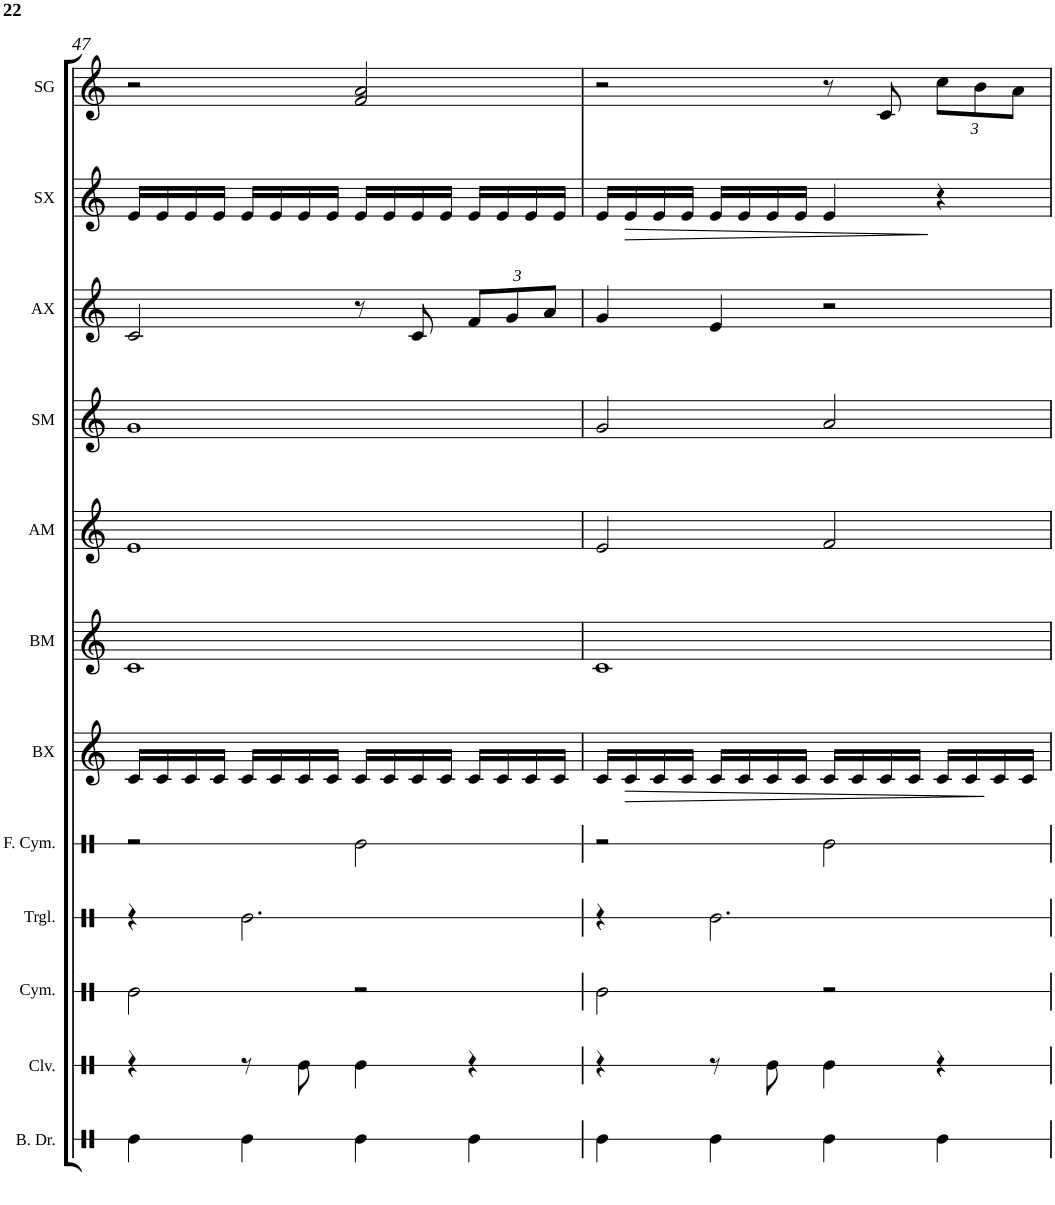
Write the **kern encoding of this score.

**kern	**kern	**kern	**kern	**kern	**kern	**dynam	**kern	**kern	**kern	**kern	**kern	**dynam	**kern
*part12	*part11	*part10	*part9	*part8	*part7	*part7	*part6	*part5	*part4	*part3	*part2	*part2	*part1
*staff12	*staff11	*staff10	*staff9	*staff8	*staff7	*staff7	*staff6	*staff5	*staff4	*staff3	*staff2	*staff2	*staff1
*I"Bass Drum	*I"Claves	*I"Cymbals	*I"Triangle	*I"Finger Cymbals	*I"Bass Xylophone	*	*I"Bass Metallophone	*I"Alto Metallophone	*I"Soprano Metallophone	*I"Alto Xylophone	*I"Soprano Xylophone	*	*I"Soprano Glockenspiel
*I'B. Dr.	*I'Clv.	*I'Cym.	*I'Trgl.	*I'F. Cym.	*I'BX	*	*I'BM	*I'AM	*I'SM	*I'AX	*I'SX	*	*I'SG
!!LO:PB:g=z
*clefX	*clefX	*clefX	*clefX	*clefX	*clefG2	*	*clefG2	*clefG2	*clefG2	*clefG2	*clefG2	*	*clefG2
*	*	*	*	*	*Trd7c12	*	*Trd7c12	*	*Trd-7c-12	*	*Trd-7c-12	*	*Trd-14c-24
*k[]	*k[]	*k[]	*k[]	*k[]	*k[]	*	*k[]	*k[]	*k[]	*k[]	*k[]	*	*k[]
*M4/4	*M4/4	*M4/4	*M4/4	*M4/4	*M4/4	*	*M4/4	*M4/4	*M4/4	*M4/4	*M4/4	*	*M4/4
=47	=47	=47	=47	=47	=47	=47	=47	=47	=47	=47	=47	=47	=47
4Re\	4r	2Re\	4r	2r	16c/LL	.	1c	1e	1g	2c/	16e/LL	.	2r
.	.	.	.	.	16c/	.	.	.	.	.	16e/	.	.
.	.	.	.	.	16c/	.	.	.	.	.	16e/	.	.
.	.	.	.	.	16c/JJ	.	.	.	.	.	16e/JJ	.	.
4Re\	8r	.	2.Re\	.	16c/LL	.	.	.	.	.	16e/LL	.	.
.	.	.	.	.	16c/	.	.	.	.	.	16e/	.	.
.	8Re\	.	.	.	16c/	.	.	.	.	.	16e/	.	.
.	.	.	.	.	16c/JJ	.	.	.	.	.	16e/JJ	.	.
4Re\	4Re\	2r	.	2Re\	16c/LL	.	.	.	.	8r	16e/LL	.	2f/ 2a/
.	.	.	.	.	16c/	.	.	.	.	.	16e/	.	.
.	.	.	.	.	16c/	.	.	.	.	8c/	16e/	.	.
.	.	.	.	.	16c/JJ	.	.	.	.	.	16e/JJ	.	.
*	*	*	*	*	*	*	*	*	*	*Xbrackettup	*	*	*
4Re\	4r	.	.	.	16c/LL	.	.	.	.	12f/L	16e/LL	.	.
.	.	.	.	.	16c/	.	.	.	.	.	16e/	.	.
.	.	.	.	.	.	.	.	.	.	12g/	.	.	.
.	.	.	.	.	16c/	.	.	.	.	.	16e/	.	.
.	.	.	.	.	.	.	.	.	.	12a/J	.	.	.
.	.	.	.	.	16c/JJ	.	.	.	.	.	16e/JJ	.	.
=48	=48	=48	=48	=48	=48	=48	=48	=48	=48	=48	=48	=48	=48
4Re\	4r	2Re\	4r	2r	16c/LL	.	1c	2e/	2g/	4g/	16e/LL	.	2r
!	!	!	!	!	!	!LO:HP:b	!	!	!	!	!	!LO:HP:b	!
.	.	.	.	.	16c/	>	.	.	.	.	16e/	>	.
.	.	.	.	.	16c/	.	.	.	.	.	16e/	.	.
.	.	.	.	.	16c/JJ	.	.	.	.	.	16e/JJ	.	.
4Re\	8r	.	2.Re\	.	16c/LL	.	.	.	.	4e/	16e/LL	.	.
.	.	.	.	.	16c/	.	.	.	.	.	16e/	.	.
.	8Re\	.	.	.	16c/	.	.	.	.	.	16e/	.	.
.	.	.	.	.	16c/JJ	.	.	.	.	.	16e/JJ	.	.
4Re\	4Re\	2r	.	2Re\	16c/LL	.	.	2f/	2a/	2r	4e/	.	8r
.	.	.	.	.	16c/	.	.	.	.	.	.	.	.
.	.	.	.	.	16c/	.	.	.	.	.	.	.	8c/
.	.	.	.	.	16c/JJ	.	.	.	.	.	.	.	.
*	*	*	*	*	*	*	*	*	*	*	*	*	*Xbrackettup
4Re\	4r	.	.	.	16c/LL	.	.	.	.	.	4r	]	12cc\L
.	.	.	.	.	16c/	.	.	.	.	.	.	.	.
.	.	.	.	.	.	.	.	.	.	.	.	.	12b\
.	.	.	.	.	16c/	]	.	.	.	.	.	.	.
.	.	.	.	.	.	.	.	.	.	.	.	.	12a\J
.	.	.	.	.	16c/JJ	.	.	.	.	.	.	.	.
=	=	=	=	=	=	=	=	=	=	=	=	=	=
*-	*-	*-	*-	*-	*-	*-	*-	*-	*-	*-	*-	*-	*-
